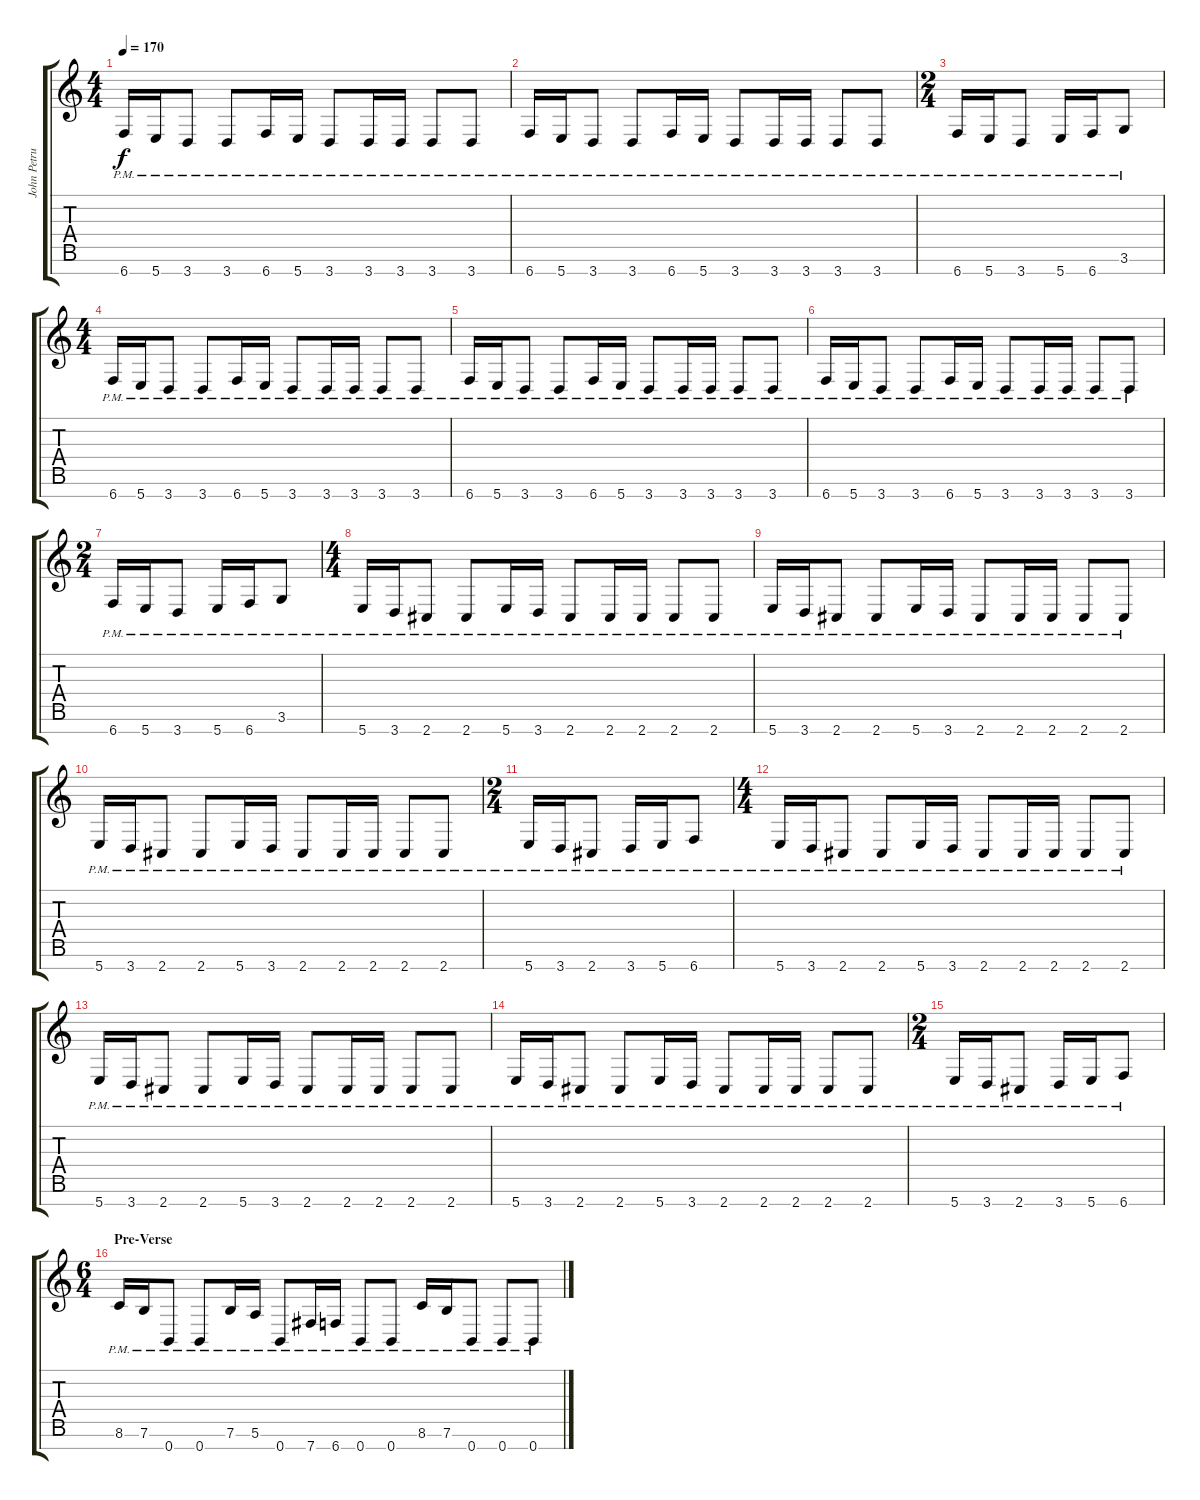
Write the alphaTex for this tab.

\track ("John Petrucci" "John Petru") {instrument distortionguitar}
\staff {score tabs}
\tuning (E4 B3 G3 D3 A2 E2 B1) {hide}
\ts (4 4)
\tempo 170
\clef g2
\ks c
6.7{pm}.16{dy f} 5.7{pm}.16 3.7{pm}.8 3.7{pm}.8 6.7{pm}.16 5.7{pm}.16 3.7{pm}.8 3.7{pm}.16 3.7{pm}.16 3.7{pm}.8 3.7{pm}.8 |
6.7{pm}.16 5.7{pm}.16 3.7{pm}.8 3.7{pm}.8 6.7{pm}.16 5.7{pm}.16 3.7{pm}.8 3.7{pm}.16 3.7{pm}.16 3.7{pm}.8 3.7{pm}.8 |
\ts (2 4)
6.7{pm}.16 5.7{pm}.16 3.7{pm}.8 5.7{pm}.16 6.7{pm}.16 3.6{pm}.8 |
\ts (4 4)
6.7{pm}.16 5.7{pm}.16 3.7{pm}.8 3.7{pm}.8 6.7{pm}.16 5.7{pm}.16 3.7{pm}.8 3.7{pm}.16 3.7{pm}.16 3.7{pm}.8 3.7{pm}.8 |
6.7{pm}.16 5.7{pm}.16 3.7{pm}.8 3.7{pm}.8 6.7{pm}.16 5.7{pm}.16 3.7{pm}.8 3.7{pm}.16 3.7{pm}.16 3.7{pm}.8 3.7{pm}.8 |
6.7{pm}.16 5.7{pm}.16 3.7{pm}.8 3.7{pm}.8 6.7{pm}.16 5.7{pm}.16 3.7{pm}.8 3.7{pm}.16 3.7{pm}.16 3.7{pm}.8 3.7{pm}.8 |
\ts (2 4)
6.7{pm}.16 5.7{pm}.16 3.7{pm}.8 5.7{pm}.16 6.7{pm}.16 3.6{pm}.8 |
\ts (4 4)
5.7{pm}.16 3.7{pm}.16 2.7{pm}.8 2.7{pm}.8 5.7{pm}.16 3.7{pm}.16 2.7{pm}.8 2.7{pm}.16 2.7{pm}.16 2.7{pm}.8 2.7{pm}.8 |
5.7{pm}.16 3.7{pm}.16 2.7{pm}.8 2.7{pm}.8 5.7{pm}.16 3.7{pm}.16 2.7{pm}.8 2.7{pm}.16 2.7{pm}.16 2.7{pm}.8 2.7{pm}.8 |
5.7{pm}.16 3.7{pm}.16 2.7{pm}.8 2.7{pm}.8 5.7{pm}.16 3.7{pm}.16 2.7{pm}.8 2.7{pm}.16 2.7{pm}.16 2.7{pm}.8 2.7{pm}.8 |
\ts (2 4)
5.7{pm}.16 3.7{pm}.16 2.7{pm}.8 3.7{pm}.16 5.7{pm}.16 6.7{pm}.8 |
\ts (4 4)
5.7{pm}.16 3.7{pm}.16 2.7{pm}.8 2.7{pm}.8 5.7{pm}.16 3.7{pm}.16 2.7{pm}.8 2.7{pm}.16 2.7{pm}.16 2.7{pm}.8 2.7{pm}.8 |
5.7{pm}.16 3.7{pm}.16 2.7{pm}.8 2.7{pm}.8 5.7{pm}.16 3.7{pm}.16 2.7{pm}.8 2.7{pm}.16 2.7{pm}.16 2.7{pm}.8 2.7{pm}.8 |
5.7{pm}.16 3.7{pm}.16 2.7{pm}.8 2.7{pm}.8 5.7{pm}.16 3.7{pm}.16 2.7{pm}.8 2.7{pm}.16 2.7{pm}.16 2.7{pm}.8 2.7{pm}.8 |
\ts (2 4)
5.7{pm}.16 3.7{pm}.16 2.7{pm}.8 3.7{pm}.16 5.7{pm}.16 6.7{pm}.8 |
\ts (6 4)
\section ("" "Pre-Verse")
8.6{pm}.16 7.6{pm}.16 0.7{pm}.8 0.7{pm}.8 7.6{pm}.16 5.6{pm}.16 0.7{pm}.8 7.7{pm}.16 6.7{pm}.16 0.7{pm}.8 0.7{pm}.8 8.6{pm}.16 7.6{pm}.16 0.7{pm}.8 0.7{pm}.8 0.7{pm}.8
